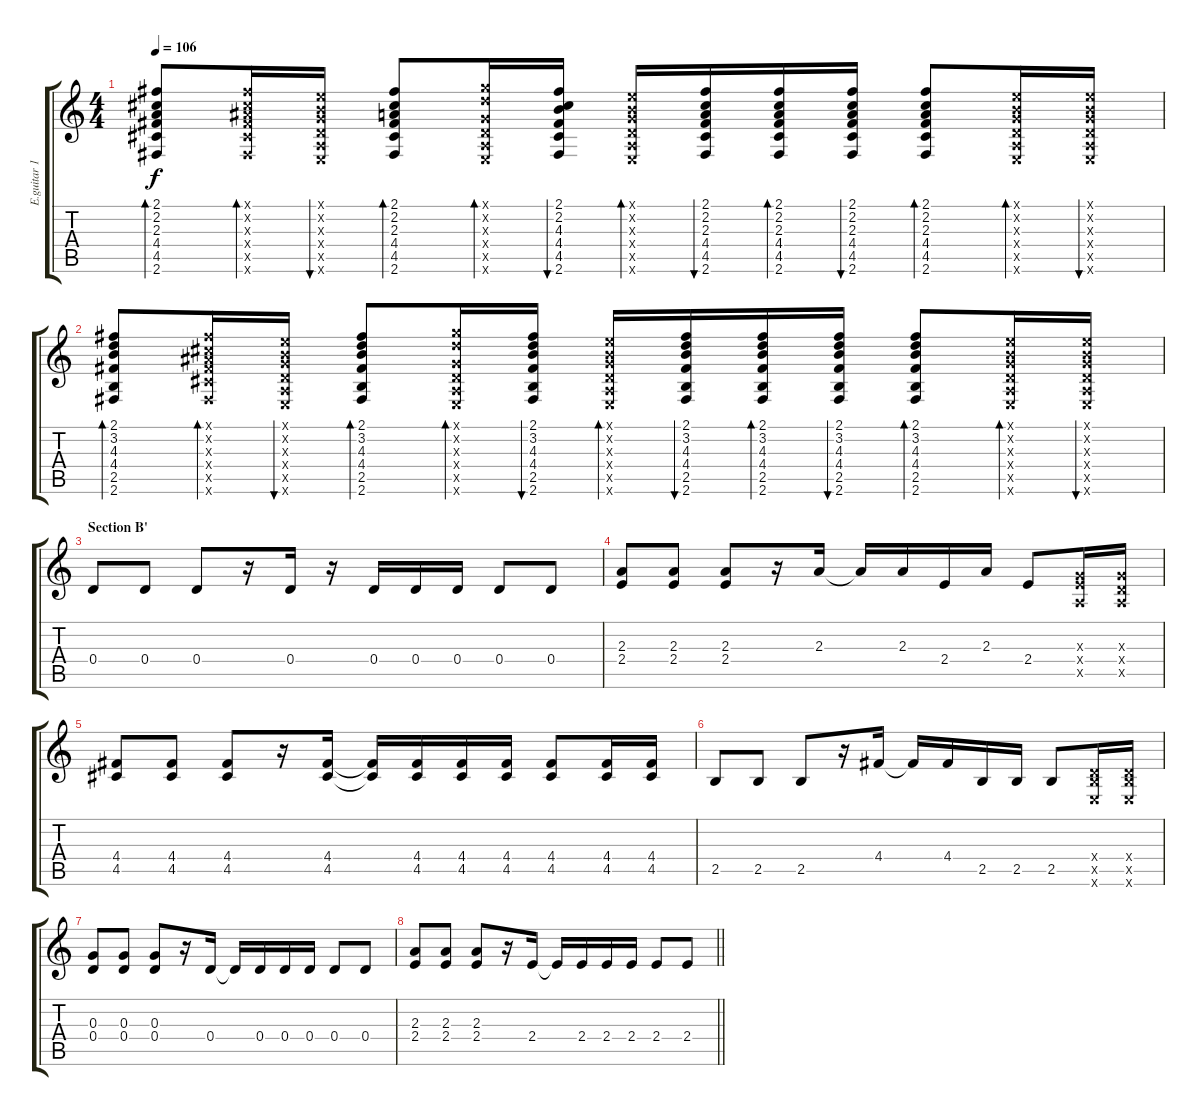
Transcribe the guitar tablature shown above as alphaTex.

\track ("E.guitar 1" "E.guitar 1") {instrument distortionguitar}
\staff {score tabs}
\tuning (E4 B3 G3 D3 A2 E2) {hide}
\ts (4 4)
\tempo 106
\clef g2
\ks c
(2.1 2.2 2.3 4.4 4.5 2.6).8{bd 30 dy f} (2.1{x} 2.2{x} 3.3{x} 4.4{x} 4.5{x} 2.6{x}).16{bd 30} (0.1{x} 0.2{x} 0.3{x} 0.4{x} 0.5{x} 0.6{x}).16{bu 30} (2.1 2.2 2.3 4.4 4.5 2.6).8{bd 30} (3.1{x} 3.2{x} 0.3{x} 0.4{x} 0.5{x} 0.6{x}).16{bd 30} (2.1 2.2 4.3 4.4 4.5 2.6).16{bu 30} (0.1{x} 0.2{x} 0.3{x} 0.4{x} 0.5{x} 0.6{x}).16{bd 30} (2.1 2.2 2.3 4.4 4.5 2.6).16{bu 30} (2.1 2.2 2.3 4.4 4.5 2.6).16{bd 30} (2.1 2.2 2.3 4.4 4.5 2.6).16{bu 30} (2.1 2.2 2.3 4.4 4.5 2.6).8{bd 30} (0.1{x} 0.2{x} 0.3{x} 0.4{x} 0.5{x} 0.6{x}).16{bd 30} (0.1{x} 0.2{x} 0.3{x} 0.4{x} 0.5{x} 0.6{x}).16{bu 30} |
(2.1 3.2 4.3 4.4 2.5 2.6).8{bd 30} (2.1{x} 2.2{x} 3.3{x} 4.4{x} 4.5{x} 2.6{x}).16{bd 30} (0.1{x} 0.2{x} 0.3{x} 0.4{x} 0.5{x} 0.6{x}).16{bu 30} (2.1 3.2 4.3 4.4 2.5 2.6).8{bd 30} (3.1{x} 3.2{x} 0.3{x} 0.4{x} 0.5{x} 0.6{x}).16{bd 30} (2.1 3.2 4.3 4.4 2.5 2.6).16{bu 30} (0.1{x} 0.2{x} 0.3{x} 0.4{x} 0.5{x} 0.6{x}).16{bd 30} (2.1 3.2 4.3 4.4 2.5 2.6).16{bu 30} (2.1 3.2 4.3 4.4 2.5 2.6).16{bd 30} (2.1 3.2 4.3 4.4 2.5 2.6).16{bu 30} (2.1 3.2 4.3 4.4 2.5 2.6).8{bd 30} (0.1{x} 0.2{x} 0.3{x} 0.4{x} 0.5{x} 0.6{x}).16{bd 30} (0.1{x} 0.2{x} 0.3{x} 0.4{x} 0.5{x} 0.6{x}).16{bu 30} |
\section ("" "Section B'")
0.4.8 0.4.8 0.4.8 r.16 0.4.16 r.16 0.4.16 0.4.16 0.4.16 0.4.8 0.4.8 |
(2.3 2.4).8 (2.3 2.4).8 (2.3 2.4).8 r.16 2.3.16 2.3{t}.16 2.3.16 2.4.16 2.3.16 2.4.8 (0.3{x} 2.4{x} 0.5{x}).16 (0.3{x} 0.4{x} 0.5{x}).16 |
(4.4 4.5).8 (4.4 4.5).8 (4.4 4.5).8 r.16 (4.4 4.5).16 (4.4{t} 4.5{t}).16 (4.4 4.5).16 (4.4 4.5).16 (4.4 4.5).16 (4.4 4.5).8 (4.4 4.5).16 (4.4 4.5).16 |
2.5.8 2.5.8 2.5.8 r.16 4.4.16 4.4{t}.16 4.4.16 2.5.16 2.5.16 2.5.8 (0.4{x} 2.5{x} 0.6{x}).16 (0.4{x} 2.5{x} 0.6{x}).16 |
(0.3 0.4).8 (0.3 0.4).8 (0.3 0.4).8 r.16 0.4.16 0.4{t}.16 0.4.16 0.4.16 0.4.16 0.4.8 0.4.8 |
\barLineRight lightlight
(2.3 2.4).8 (2.3 2.4).8 (2.3 2.4).8 r.16 2.4.16 2.4{t}.16 2.4.16 2.4.16 2.4.16 2.4.8 2.4.8
